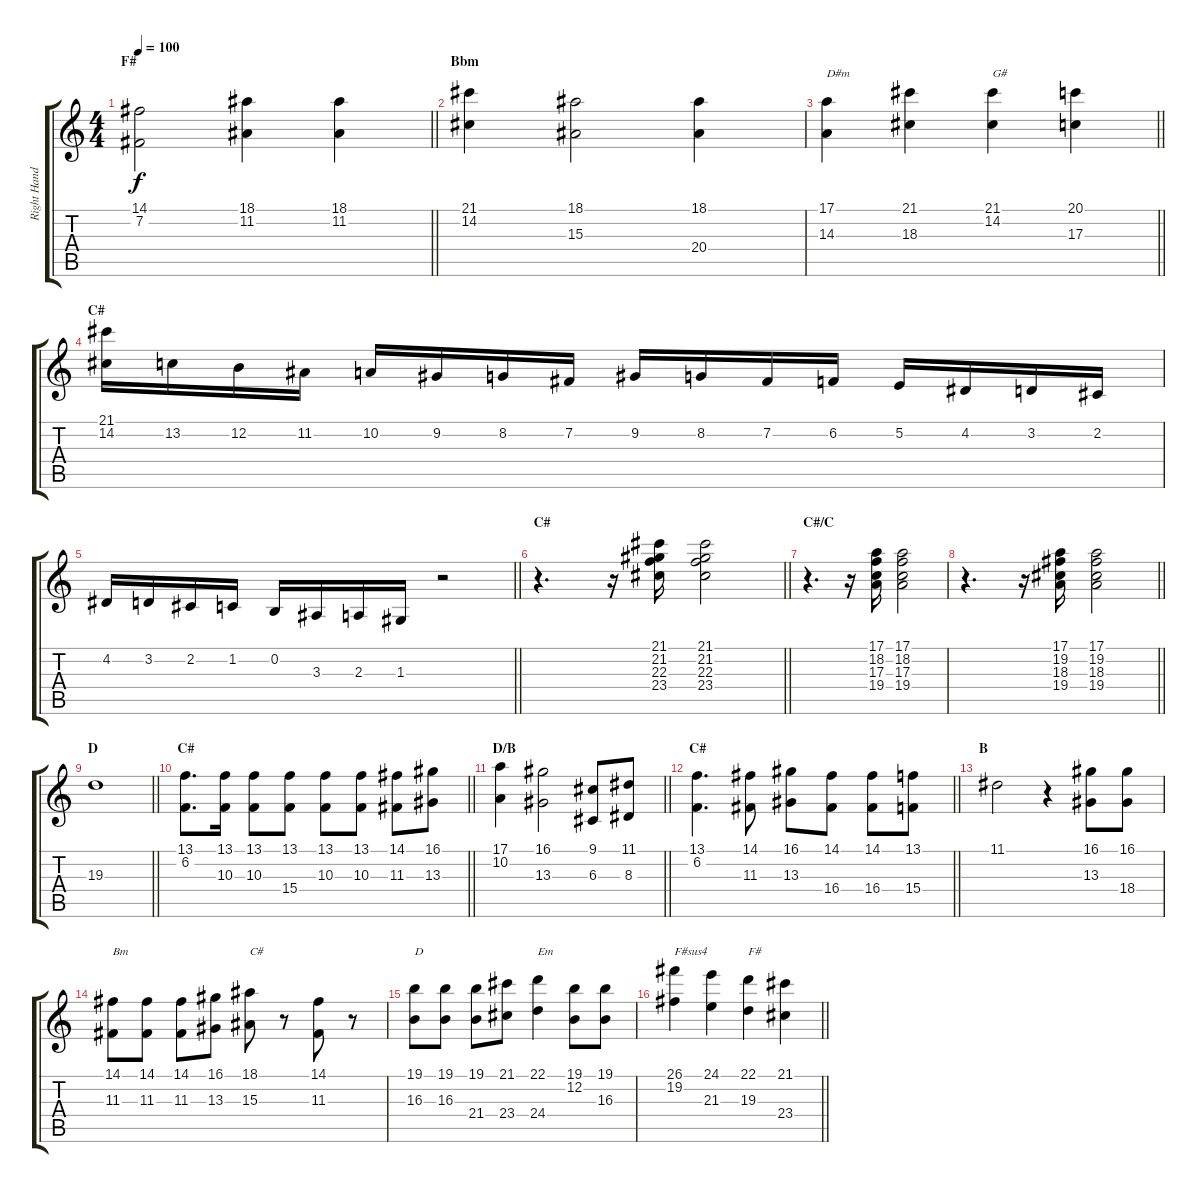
\track ("Right Hand" "Right Hand") {instrument acousticgrandpiano}
\staff {score tabs}
\tuning (E4 B3 G3 D3 A2 E2) {hide}
\ts (4 4)
\section ("" "F#")
\tempo 100
\clef g2
\barLineRight lightlight
\ks c
(14.1 7.2).2{dy f} (18.1 11.2).4 (18.1 11.2).4 |
\section ("" "Bbm")
(21.1 14.2).4 (18.1 15.3).2 (18.1 20.4).4 |
\barLineRight lightlight
(17.1 14.3).4{txt "D#m"} (21.1 18.3).4 (21.1 14.2).4{txt "G#"} (20.1 17.3).4 |
\section ("" "C#")
(21.1 14.2).16 13.2.16 12.2.16 11.2.16 10.2.16 9.2.16 8.2.16 7.2.16 9.2.16 8.2.16 7.2.16 6.2.16 5.2.16 4.2.16 3.2.16 2.2.16 |
\barLineRight lightlight
4.2.16 3.2.16 2.2.16 1.2.16 0.2.16 3.3.16 2.3.16 1.3.16 r.2 |
\section ("" "C#")
\barLineRight lightlight
r.4{d} r.16 (21.1 21.2 22.3 23.4).16 (21.1 21.2 22.3 23.4).2 |
\section ("" "C#/C")
r.4{d} r.16 (17.1 18.2 17.3 19.4).16 (17.1 18.2 17.3 19.4).2 |
\barLineRight lightlight
r.4{d} r.16 (17.1 19.2 18.3 19.4).16 (17.1 19.2 18.3 19.4).2 |
\section ("" "D")
\barLineRight lightlight
19.3.1 |
\section ("" "C#")
\barLineRight lightlight
(13.1 6.2).8{d} (13.1 10.3).16 (13.1 10.3).8 (13.1 15.4).8 (13.1 10.3).8 (13.1 10.3).8 (14.1 11.3).8 (16.1 13.3).8 |
\section ("" "D/B")
\barLineRight lightlight
(17.1 10.2).4 (16.1 13.3).2 (9.1 6.3).8 (11.1 8.3).8 |
\section ("" "C#")
\barLineRight lightlight
(13.1 6.2).4{d} (14.1 11.3).8 (16.1 13.3).8 (14.1 16.4).8 (14.1 16.4).8 (13.1 15.4).8 |
\section ("" "B")
11.1.2 r.4 (16.1 13.3).8 (16.1 18.4).8 |
(14.1 11.3).8{txt "Bm"} (14.1 11.3).8 (14.1 11.3).8 (16.1 13.3).8 (18.1 15.3).8{txt "C#"} r.8 (14.1 11.3).8 r.8 |
(19.1 16.3).8{txt "D"} (19.1 16.3).8 (19.1 21.4).8 (21.1 23.4).8 (22.1 24.4).4{txt "Em"} (19.1 12.2).8 (19.1 16.3).8 |
\barLineRight lightlight
(26.1 19.2).4{txt "F#sus4"} (24.1 21.3).4 (22.1 19.3).4{txt "F#"} (21.1 23.4).4
